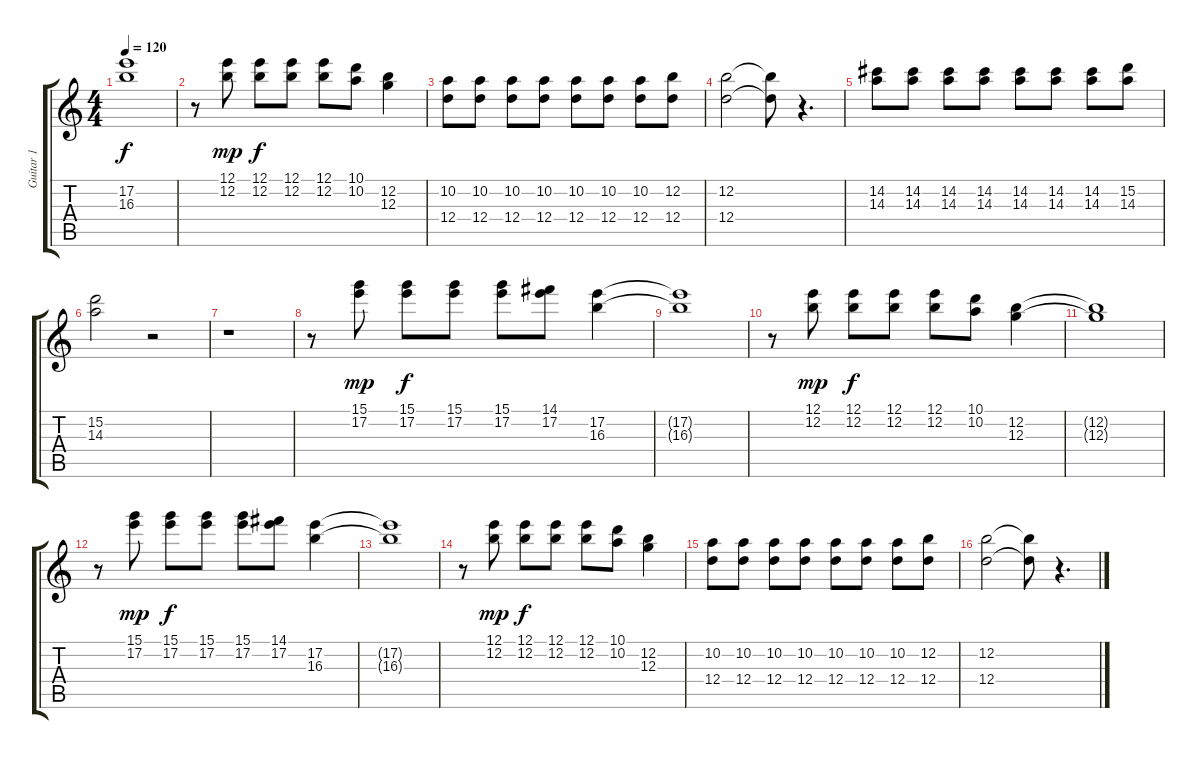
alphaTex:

\track ("Guitar 1" "Guitar 1") {instrument distortionguitar}
\staff {score tabs}
\tuning (E4 B3 G3 D3 A2 E2) {hide}
\ts (4 4)
\tempo 120
\clef g2
\ks c
(17.2{t} 16.3{t}).1{dy f} |
r.8 (12.1 12.2).8{dy mp} (12.1 12.2).8{dy f} (12.1 12.2).8 (12.1 12.2).8 (10.1 10.2).8 (12.2 12.3).4 |
(10.2 12.4).8{volume 5 balance 16 instrument electricguitarclean} (10.2 12.4).8 (10.2 12.4).8 (10.2 12.4).8 (10.2 12.4).8 (10.2 12.4).8 (10.2 12.4).8 (12.2 12.4).8 |
(12.2 12.4).2 (12.2{t} 12.4{t}).8 r.4{d} |
(14.2 14.3).8 (14.2 14.3).8 (14.2 14.3).8 (14.2 14.3).8 (14.2 14.3).8 (14.2 14.3).8 (14.2 14.3).8 (15.2 14.3).8 |
(15.2 14.3).2 r.2 |
r.1 |
r.8 (15.1 17.2).8{dy mp} (15.1 17.2).8{dy f} (15.1 17.2).8 (15.1 17.2).8 (14.1 17.2).8 (17.2 16.3).4 |
(17.2{t} 16.3{t}).1 |
r.8 (12.1 12.2).8{dy mp} (12.1 12.2).8{dy f} (12.1 12.2).8 (12.1 12.2).8 (10.1 10.2).8 (12.2 12.3).4 |
(12.2{t} 12.3{t}).1 |
r.8 (15.1 17.2).8{dy mp} (15.1 17.2).8{dy f} (15.1 17.2).8 (15.1 17.2).8 (14.1 17.2).8 (17.2 16.3).4 |
(17.2{t} 16.3{t}).1 |
r.8 (12.1 12.2).8{dy mp} (12.1 12.2).8{dy f} (12.1 12.2).8 (12.1 12.2).8 (10.1 10.2).8 (12.2 12.3).4 |
(10.2 12.4).8{volume 5 balance 16 instrument electricguitarclean} (10.2 12.4).8 (10.2 12.4).8 (10.2 12.4).8 (10.2 12.4).8 (10.2 12.4).8 (10.2 12.4).8 (12.2 12.4).8 |
(12.2 12.4).2 (12.2{t} 12.4{t}).8 r.4{d}
